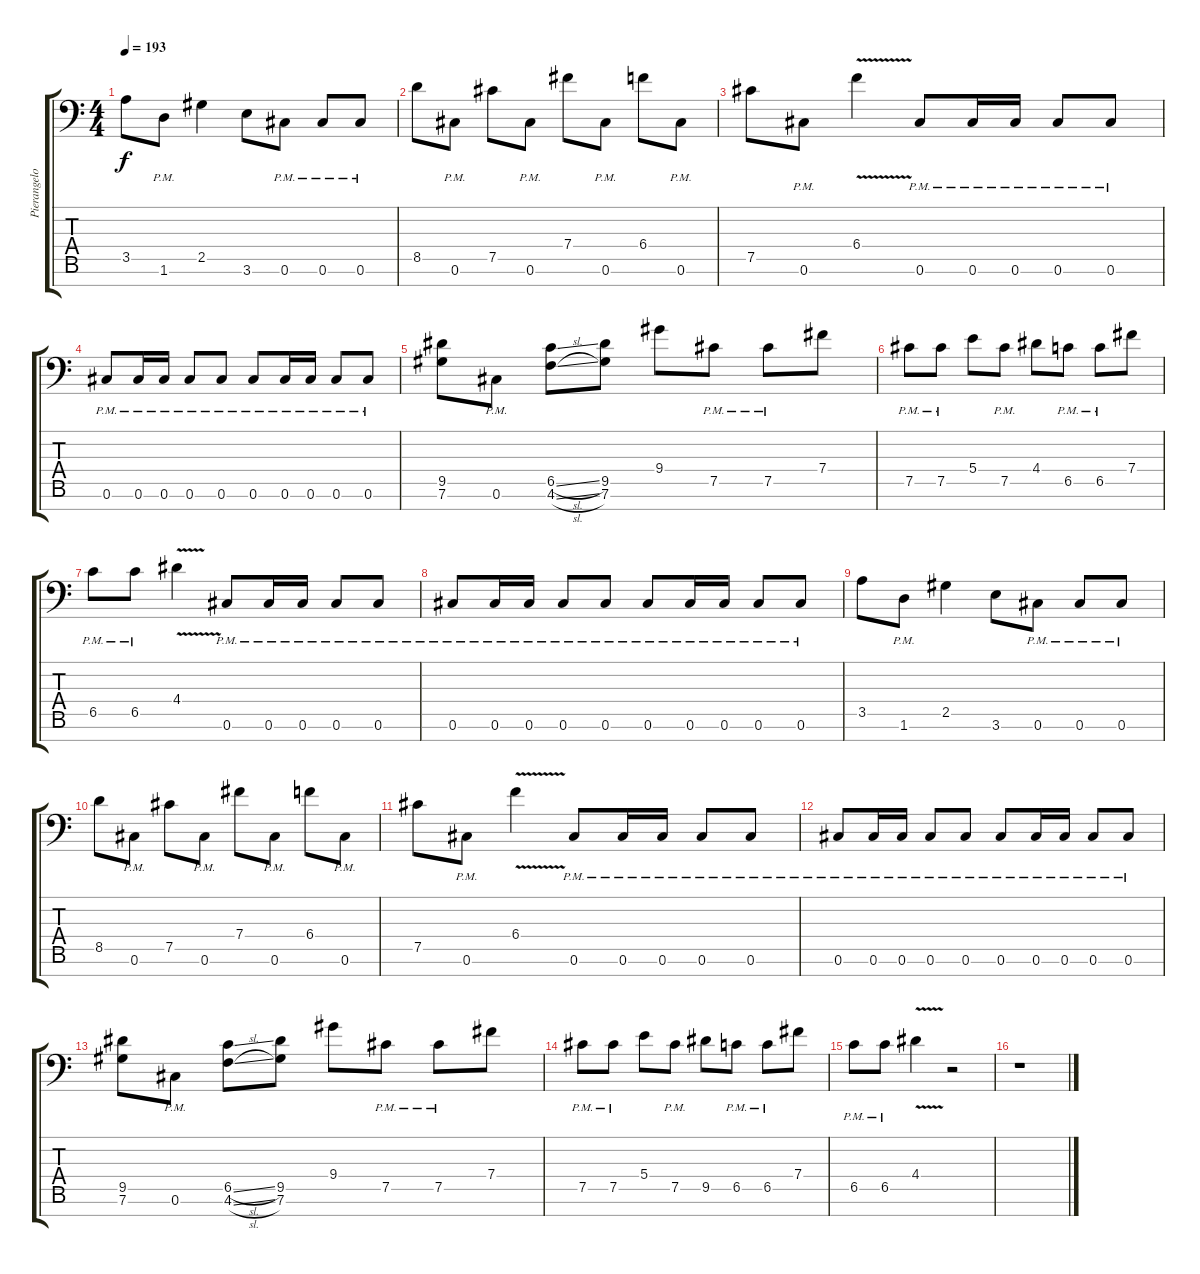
\track ("Pierangelo Giglioni (7-String)" "Pierangelo") {instrument distortionguitar}
\staff {score tabs}
\tuning (Db4 Ab3 E3 B2 Gb2 Db2 Ab1) {hide}
\ts (4 4)
\tempo 193
\clef f4
\ks c
3.5.8{dy f} 1.6{pm}.8 2.5.4 3.6.8 0.6{pm}.8 0.6{pm}.8 0.6{pm}.8 |
8.5.8 0.6{pm}.8 7.5.8 0.6{pm}.8 7.4.8 0.6{pm}.8 6.4.8 0.6{pm}.8 |
7.5.8 0.6{pm}.8 6.4{v}.4 0.6{pm}.8 0.6{pm}.16 0.6{pm}.16 0.6{pm}.8 0.6{pm}.8 |
0.6{pm}.8 0.6{pm}.16 0.6{pm}.16 0.6{pm}.8 0.6{pm}.8 0.6{pm}.8 0.6{pm}.16 0.6{pm}.16 0.6{pm}.8 0.6{pm}.8 |
(9.5 7.6).8 0.6{pm}.8 (6.5{sl} 4.6{sl}).8 (9.5 7.6).8 9.4.8 7.5{pm}.8 7.5{pm}.8 7.4.8 |
7.5{pm}.8 7.5{pm}.8 5.4.8 7.5{pm}.8 4.4.8 6.5{pm}.8 6.5{pm}.8 7.4.8 |
6.5{pm}.8 6.5{pm}.8 4.4{v}.4 0.6{pm}.8 0.6{pm}.16 0.6{pm}.16 0.6{pm}.8 0.6{pm}.8 |
0.6{pm}.8 0.6{pm}.16 0.6{pm}.16 0.6{pm}.8 0.6{pm}.8 0.6{pm}.8 0.6{pm}.16 0.6{pm}.16 0.6{pm}.8 0.6{pm}.8 |
3.5.8 1.6{pm}.8 2.5.4 3.6.8 0.6{pm}.8 0.6{pm}.8 0.6{pm}.8 |
8.5.8 0.6{pm}.8 7.5.8 0.6{pm}.8 7.4.8 0.6{pm}.8 6.4.8 0.6{pm}.8 |
7.5.8 0.6{pm}.8 6.4{v}.4 0.6{pm}.8 0.6{pm}.16 0.6{pm}.16 0.6{pm}.8 0.6{pm}.8 |
0.6{pm}.8 0.6{pm}.16 0.6{pm}.16 0.6{pm}.8 0.6{pm}.8 0.6{pm}.8 0.6{pm}.16 0.6{pm}.16 0.6{pm}.8 0.6{pm}.8 |
(9.5 7.6).8 0.6{pm}.8 (6.5{sl} 4.6{sl}).8 (9.5 7.6).8 9.4.8 7.5{pm}.8 7.5{pm}.8 7.4.8 |
7.5{pm}.8 7.5{pm}.8 5.4.8 7.5{pm}.8 9.5.8 6.5{pm}.8 6.5{pm}.8 7.4.8 |
6.5{pm}.8 6.5{pm}.8 4.4{v}.4 r.2 |
r.1
